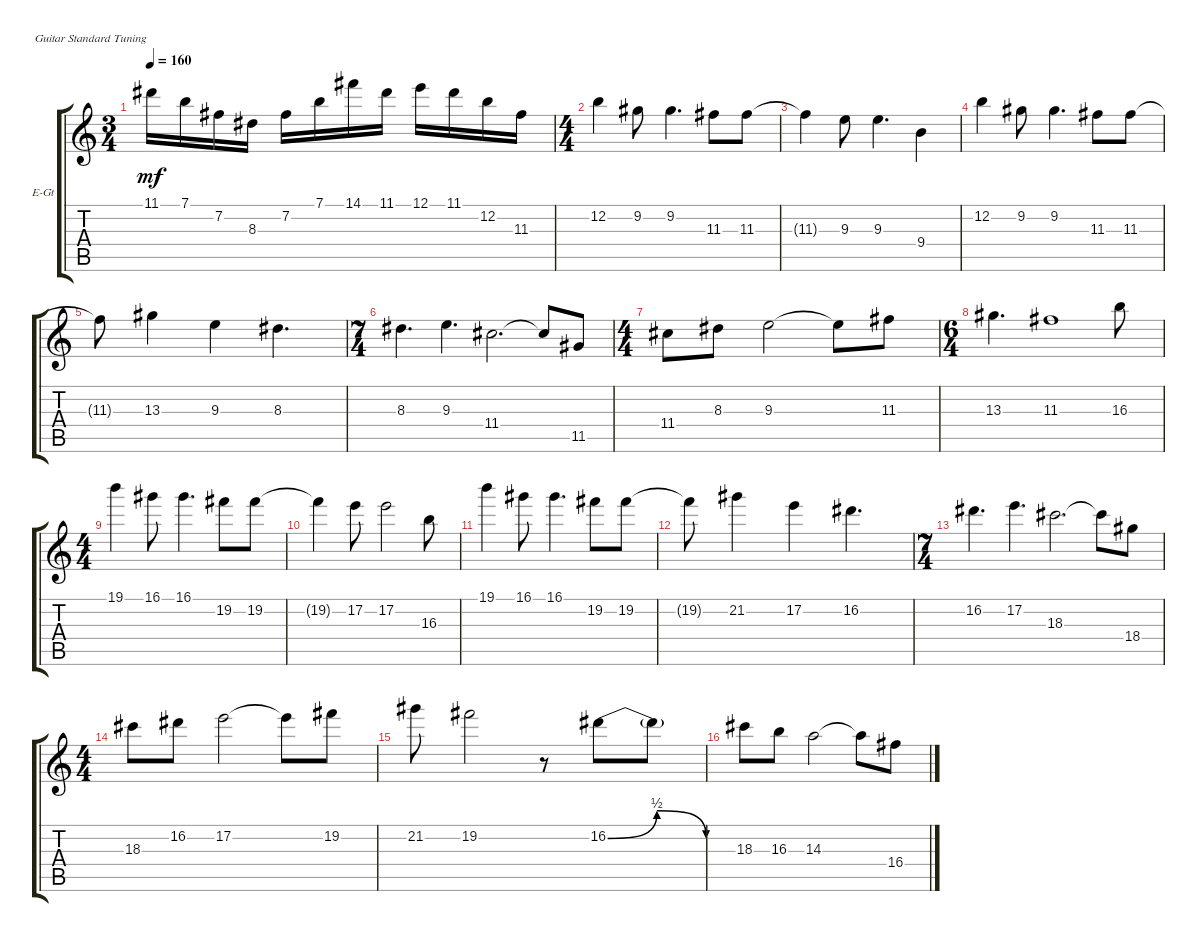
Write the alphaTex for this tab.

\defaultSystemsLayout 4
\bracketExtendMode groupsimilarinstruments
\firstSystemTrackNameOrientation horizontal
\otherSystemsTrackNameOrientation horizontal
\track ("Electric Guitar" "E-Gt") {instrument distortionguitar}
\staff {score tabs}
\tuning (E4 B3 G3 D3 A2 E2)
\ts (3 4)
\tempo 160
\clef g2
\ks c
11.1.16{dy mf} 7.1.16 7.2.16 8.3.16 7.2.16 7.1.16 14.1.16 11.1.16 12.1.16 11.1.16 12.2.16 11.3.16 |
\ts (4 4)
12.2.4 9.2.8 9.2.4{d} 11.3.8 11.3.8 |
11.3{t}.4 9.3.8 9.3.4{d} 9.4.4 |
12.2.4 9.2.8 9.2.4{d} 11.3.8 11.3.8 |
11.3{t}.8 13.3.4 9.3.4 8.3.4{d} |
\ts (7 4)
8.3.4{d} 9.3.4{d} 11.4.2{d} 11.4{t}.8 11.5.8 |
\ts (4 4)
11.4.8 8.3.8 9.3.2 9.3{t}.8 11.3.8 |
\ts (6 4)
13.3.4{d} 11.3.1 16.3.8 |
\ts (4 4)
19.1.4 16.1.8 16.1.4{d} 19.2.8 19.2.8 |
19.2{t}.4 17.2.8 17.2.2 16.3.8 |
19.1.4 16.1.8 16.1.4{d} 19.2.8 19.2.8 |
19.2{t}.8 21.2.4 17.2.4 16.2.4{d} |
\ts (7 4)
16.2.4{d} 17.2.4{d} 18.3.2{d} 18.3{t}.8 18.4.8 |
\ts (4 4)
18.3.8 16.2.8 17.2.2 17.2{t}.8 19.2.8 |
21.2.8 19.2.2 r.8 16.2{be (bendrelease 0 0 14.399999999999999 2 21 2 30 0)}.8 16.2{t}.8 |
18.3.8 16.3.8 14.3.2 14.3{t}.8 16.4.8
